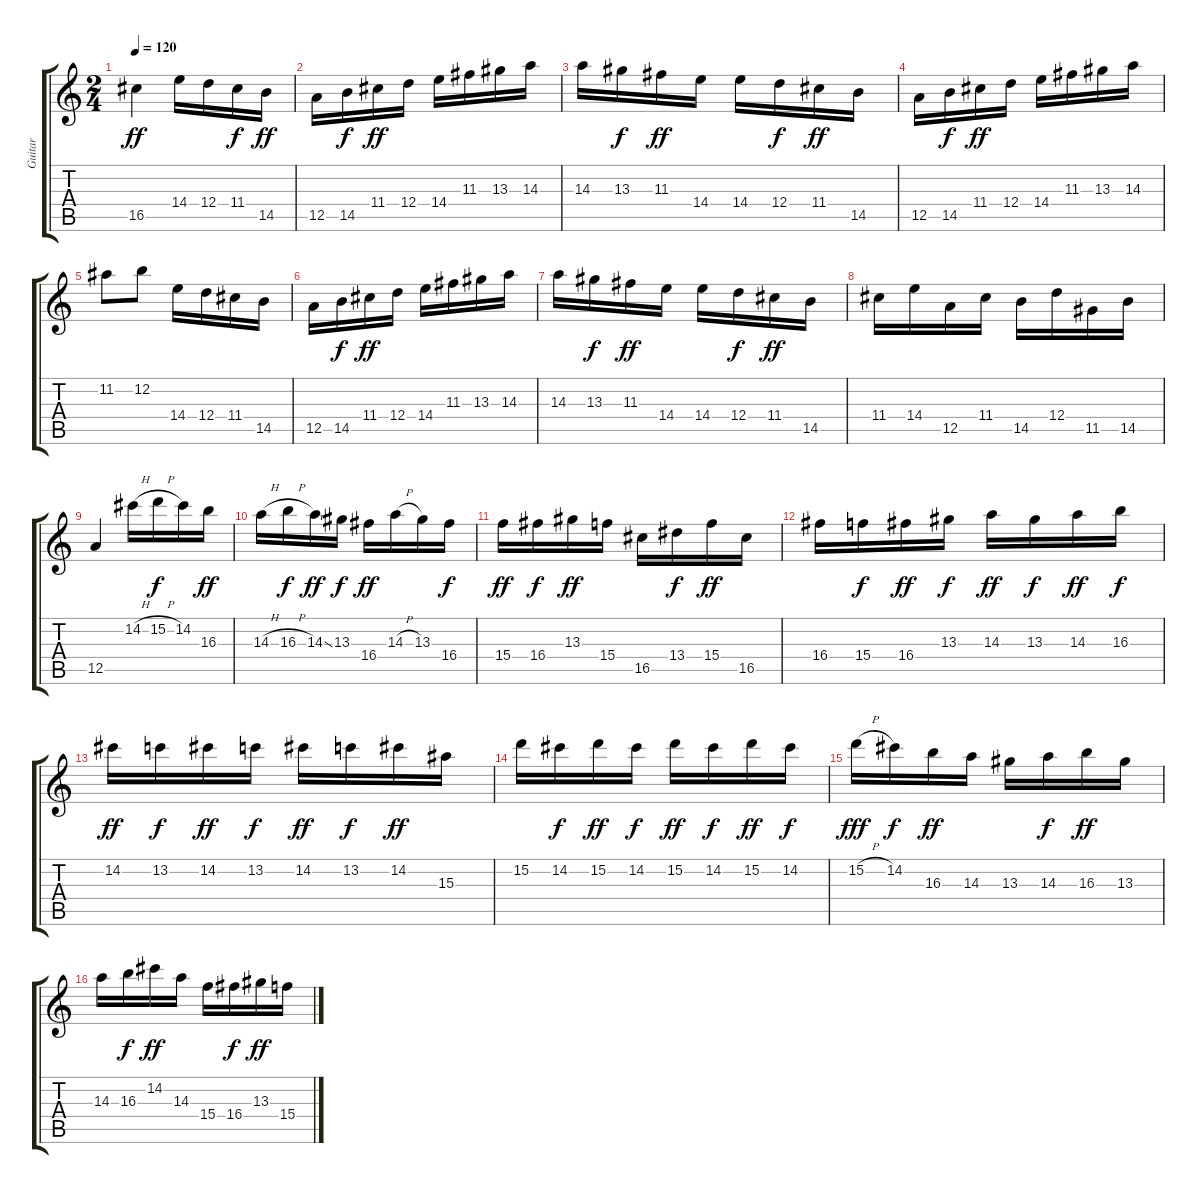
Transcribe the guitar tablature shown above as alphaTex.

\track ("Guitar" "Guitar") {instrument distortionguitar}
\staff {score tabs}
\tuning (E4 B3 G3 D3 A2 E2) {hide}
\ts (2 4)
\tempo 120
\clef g2
\ks c
16.5.4{dy ff} 14.4.16 12.4.16 11.4.16{dy f} 14.5.16{dy ff} |
12.5.16 14.5.16{dy f} 11.4.16{dy ff} 12.4.16 14.4.16 11.3.16 13.3.16 14.3.16 |
14.3.16 13.3.16{dy f} 11.3.16{dy ff} 14.4.16 14.4.16 12.4.16{dy f} 11.4.16{dy ff} 14.5.16 |
12.5.16 14.5.16{dy f} 11.4.16{dy ff} 12.4.16 14.4.16 11.3.16 13.3.16 14.3.16 |
11.2.8 12.2.8 14.4.16 12.4.16 11.4.16 14.5.16 |
12.5.16 14.5.16{dy f} 11.4.16{dy ff} 12.4.16 14.4.16 11.3.16 13.3.16 14.3.16 |
14.3.16 13.3.16{dy f} 11.3.16{dy ff} 14.4.16 14.4.16 12.4.16{dy f} 11.4.16{dy ff} 14.5.16 |
11.4.16 14.4.16 12.5.16 11.4.16 14.5.16 12.4.16 11.5.16 14.5.16 |
12.5.4 14.2{h}.16 15.2{h}.16{dy f} 14.2.16 16.3.16{dy ff} |
14.3{h}.16 16.3{h}.16{dy f} 14.3{ss}.16{dy ff} 13.3.16{dy f} 16.4.16{dy ff} 14.3{h}.16 13.3.16 16.4.16{dy f} |
15.4.16{dy ff} 16.4.16{dy f} 13.3.16{dy ff} 15.4.16 16.5.16 13.4.16{dy f} 15.4.16{dy ff} 16.5.16 |
16.4.16 15.4.16{dy f} 16.4.16{dy ff} 13.3.16{dy f} 14.3.16{dy ff} 13.3.16{dy f} 14.3.16{dy ff} 16.3.16{dy f} |
14.2.16{dy ff} 13.2.16{dy f} 14.2.16{dy ff} 13.2.16{dy f} 14.2.16{dy ff} 13.2.16{dy f} 14.2.16{dy ff} 15.3.16 |
15.2.16 14.2.16{dy f} 15.2.16{dy ff} 14.2.16{dy f} 15.2.16{dy ff} 14.2.16{dy f} 15.2.16{dy ff} 14.2.16{dy f} |
15.2{h}.16{dy fff} 14.2.16{dy f} 16.3.16{dy ff} 14.3.16 13.3.16 14.3.16{dy f} 16.3.16{dy ff} 13.3.16 |
14.3.16 16.3.16{dy f} 14.2.16{dy ff} 14.3.16 15.4.16 16.4.16{dy f} 13.3.16{dy ff} 15.4.16
